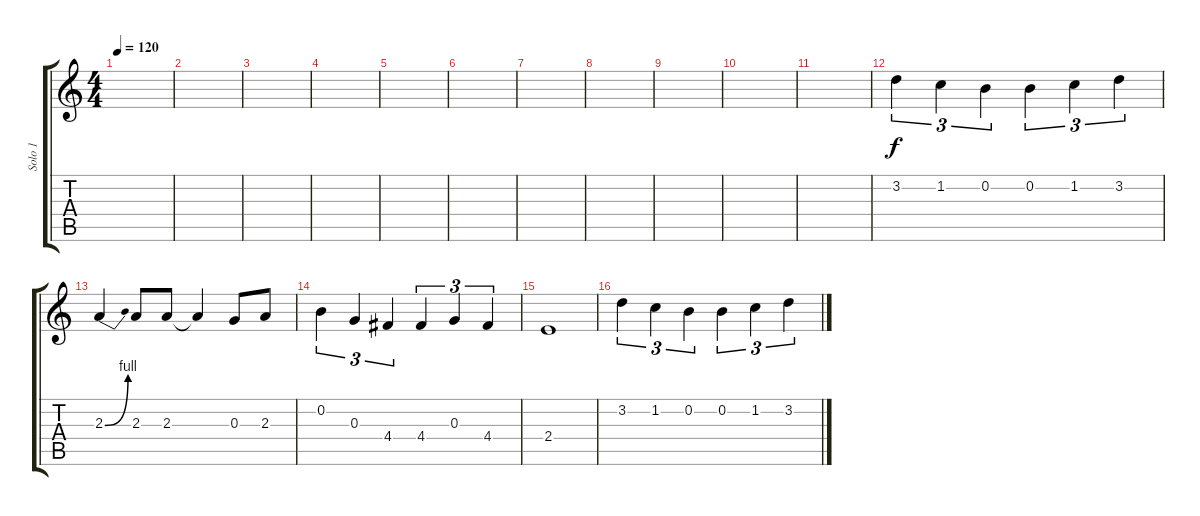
\track ("Solo 1" "Solo 1") {instrument distortionguitar}
\staff {score tabs}
\tuning (E4 B3 G3 D3 A2 E2) {hide}
\ts (4 4)
\tempo 120
\clef g2
\ks c
|
|
|
|
|
|
|
|
|
|
|
3.2.4{tu (3 2)} 1.2.4{tu (3 2)} 0.2.4{tu (3 2)} 0.2.4{tu (3 2)} 1.2.4{tu (3 2)} 3.2.4{tu (3 2)} |
\section ("" "")
2.3{be (bend 0 0 60 4)}.4 2.3.8 2.3.8 2.3{t}.4 0.3.8 2.3.8 |
0.2.4{tu (3 2)} 0.3.4{tu (3 2)} 4.4.4{tu (3 2)} 4.4.4{tu (3 2)} 0.3.4{tu (3 2)} 4.4.4{tu (3 2)} |
\section ("" "")
2.4.1 |
3.2.4{tu (3 2)} 1.2.4{tu (3 2)} 0.2.4{tu (3 2)} 0.2.4{tu (3 2)} 1.2.4{tu (3 2)} 3.2.4{tu (3 2)}
